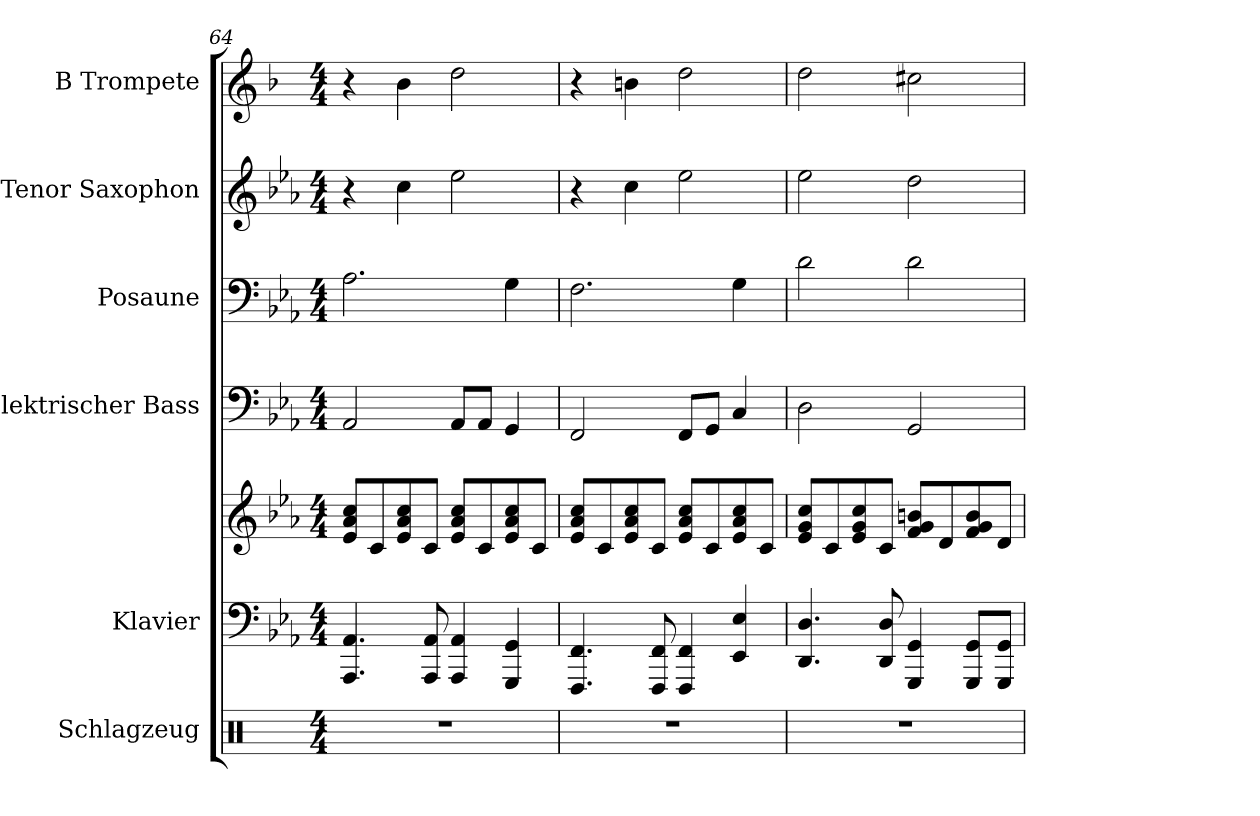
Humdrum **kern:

**kern	**kern	**kern	**kern	**kern	**kern	**kern
*part6	*part5	*part5	*part4	*part3	*part2	*part1
*staff7	*staff6	*staff5	*staff4	*staff3	*staff2	*staff1
*I"Schlagzeug	*I"Klavier	*	*I"Elektrischer Bass	*I"Posaune	*I"Tenor Saxophon	*I"B Trompete
*I'Slzg.	*I'Klav.	*	*I'E-B.	*I'Psn.	*I'T. Sax.	*I'B Tpt.
*clefX	*clefF4	*clefG2	*clefF4	*clefF4	*clefG2	*clefG2
*	*	*	*ITrd7c12	*	*ITrd8c14	*ITrd1c2
*k[]	*k[b-e-a-]	*k[b-e-a-]	*k[b-e-a-]	*k[b-e-a-]	*k[b-e-a-]	*k[b-e-a-]
*M4/4	*M4/4	*M4/4	*M4/4	*M4/4	*M4/4	*M4/4
=64	=64	=64	=64	=64	=64	=64
1r	4.AAA-/ 4.AA-/	8e-/ 8a-/ 8cc/L	2AAA-/	2.A-\	4r	4r
.	.	8c/	.	.	.	.
.	.	8e-/ 8a-/ 8cc/	.	.	4c\	4a-\
.	8AAA-/ 8AA-/	8c/J	.	.	.	.
.	4AAA-/ 4AA-/	8e-/ 8a-/ 8cc/L	8AAA-/L	.	2e-\	2cc\
.	.	8c/	8AAA-/J	.	.	.
.	4GGG/ 4GG/	8e-/ 8a-/ 8cc/	4GGG/	4G\	.	.
.	.	8c/J	.	.	.	.
=65	=65	=65	=65	=65	=65	=65
1r	4.FFF/ 4.FF/	8e-/ 8a-/ 8cc/L	2FFF/	2.F\	4r	4r
.	.	8c/	.	.	.	.
.	.	8e-/ 8a-/ 8cc/	.	.	4c\	4an\
.	8FFF/ 8FF/	8c/J	.	.	.	.
.	4FFF/ 4FF/	8e-/ 8a-/ 8cc/L	8FFF/L	.	2e-\	2cc\
.	.	8c/	8GGG/J	.	.	.
.	4EE-/ 4E-/	8e-/ 8a-/ 8cc/	4CC/	4G\	.	.
.	.	8c/J	.	.	.	.
=66	=66	=66	=66	=66	=66	=66
1r	4.DD/ 4.D/	8e-/ 8g/ 8cc/L	2DD\	2d\	2e-\	2cc\
.	.	8c/	.	.	.	.
.	.	8e-/ 8g/ 8cc/	.	.	.	.
.	8DD/ 8D/	8c/J	.	.	.	.
.	4GGG/ 4GG/	8f/ 8g/ 8bn/L	2GGG/	2d\	2d\	2bn\
.	.	8d/	.	.	.	.
.	8GGG/ 8GG/L	8f/ 8g/ 8b/	.	.	.	.
.	8GGG/ 8GG/J	8d/J	.	.	.	.
=	=	=	=	=	=	=
*-	*-	*-	*-	*-	*-	*-
